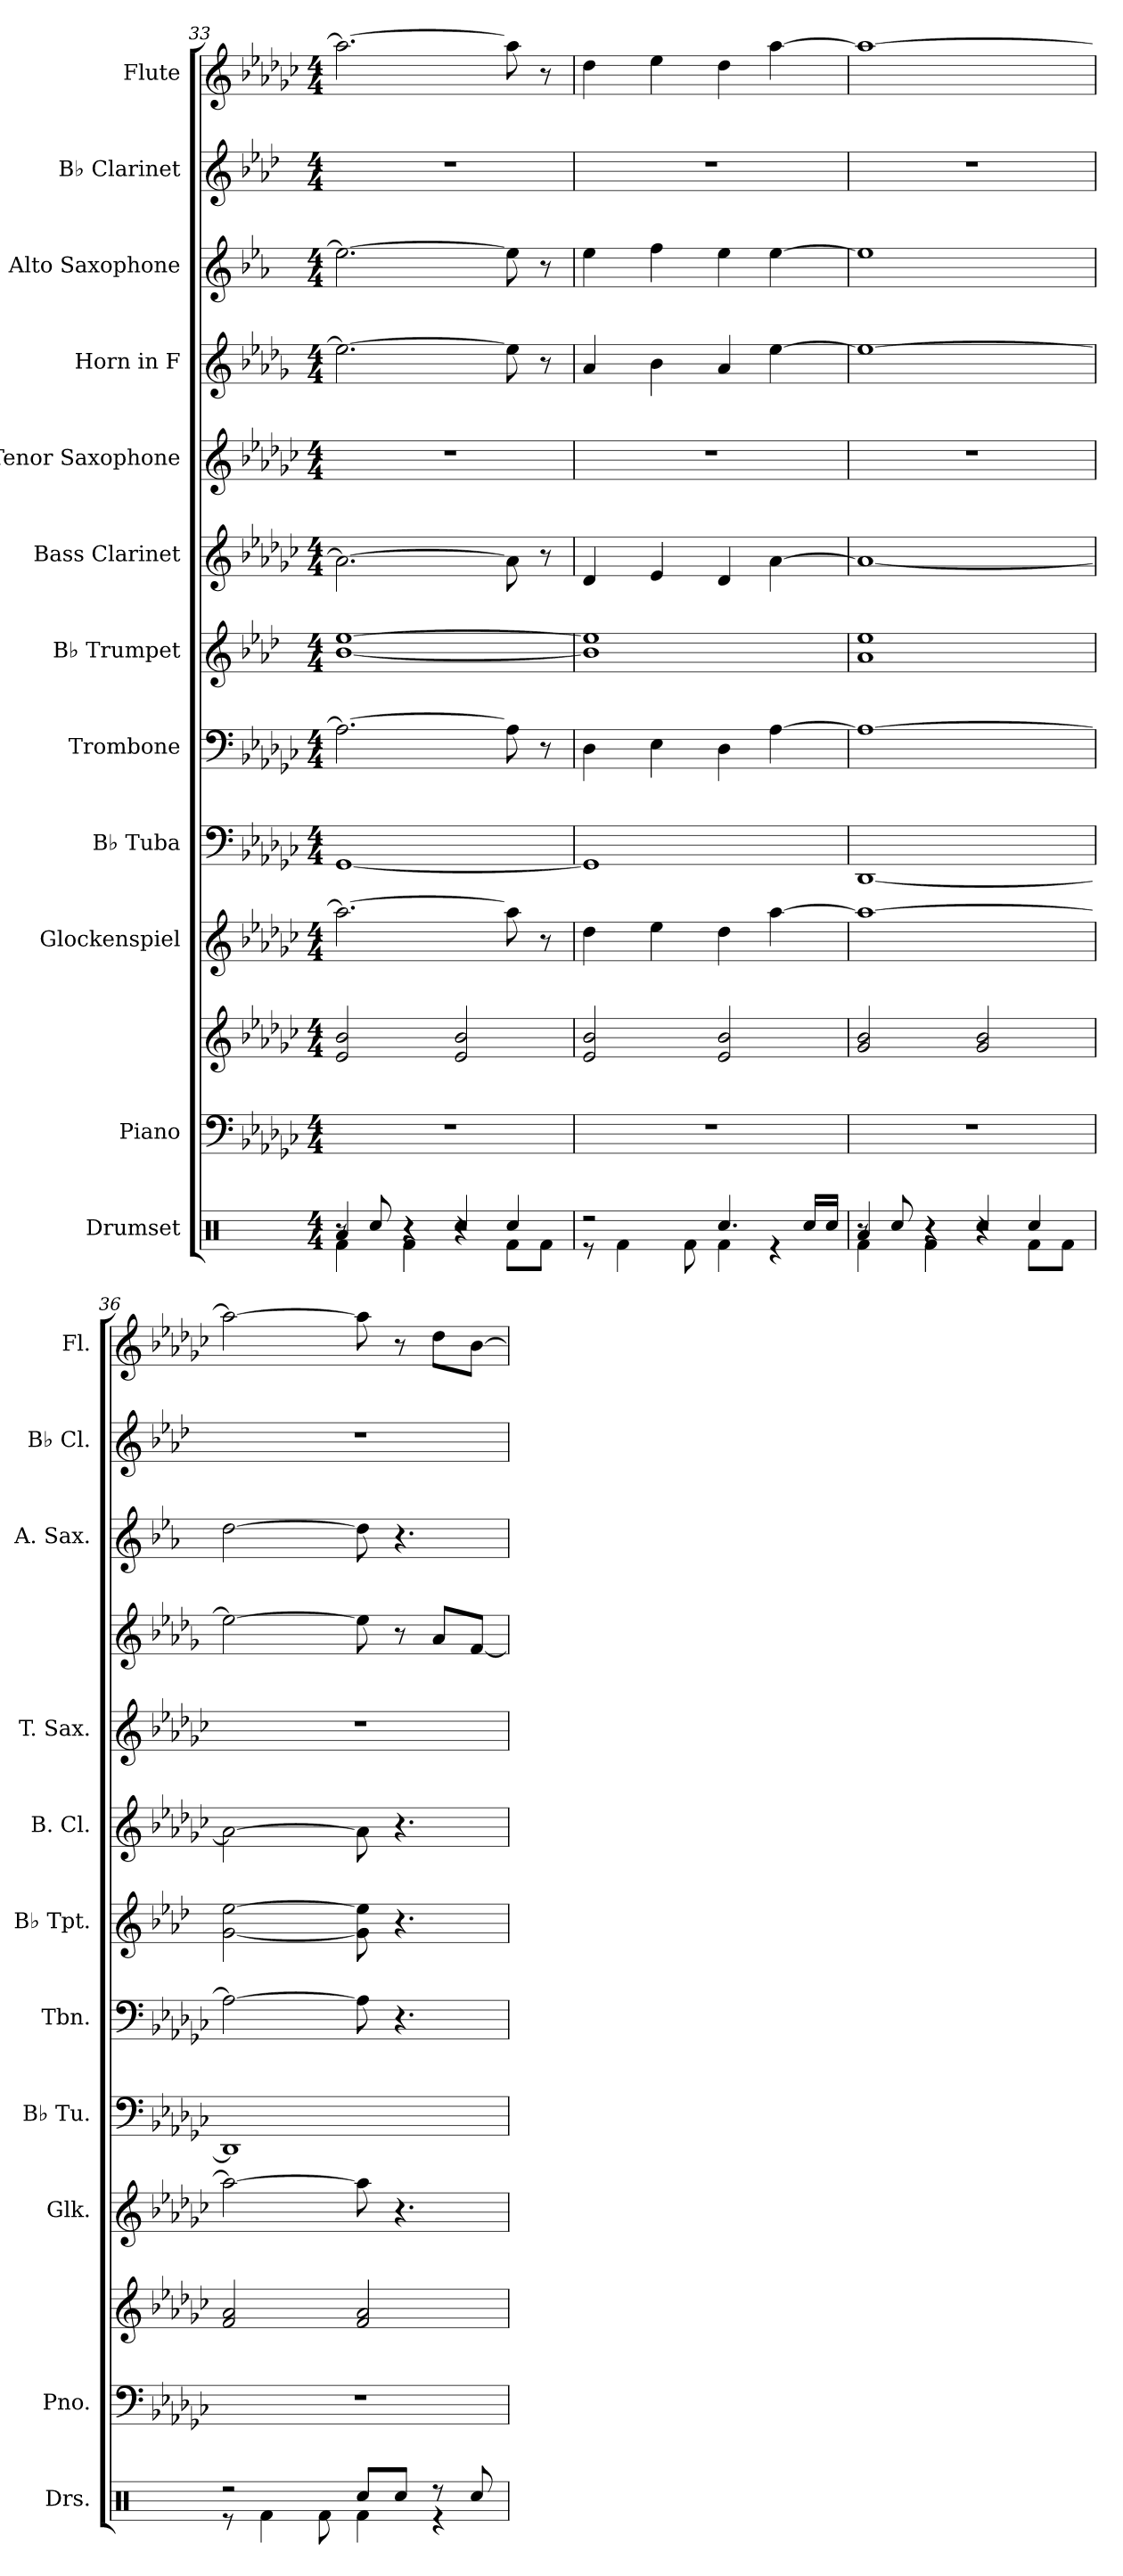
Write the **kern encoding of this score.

**kern	**kern	**kern	**kern	**kern	**kern	**kern	**kern	**kern	**kern	**kern	**kern	**kern
*part12	*part11	*part11	*part10	*part9	*part8	*part7	*part6	*part5	*part4	*part3	*part2	*part1
*staff13	*staff12	*staff11	*staff10	*staff9	*staff8	*staff7	*staff6	*staff5	*staff4	*staff3	*staff2	*staff1
*I"Drumset	*I"Piano	*	*I"Glockenspiel	*I"B♭ Tuba	*I"Trombone	*I"B♭ Trumpet	*I"Bass Clarinet	*I"Tenor Saxophone	*I"Horn in F	*I"Alto Saxophone	*I"B♭ Clarinet	*I"Flute
*I'Drs.	*I'Pno.	*	*I'Glk.	*I'B♭ Tu.	*I'Tbn.	*I'B♭ Tpt.	*I'B. Cl.	*I'T. Sax.	*	*I'A. Sax.	*I'B♭ Cl.	*I'Fl.
*clefX	*clefF4	*clefG2	*clefG2	*clefF4	*clefF4	*clefG2	*clefG2	*clefG2	*clefG2	*clefG2	*clefG2	*clefG2
*	*	*	*ITrd-14c-24	*	*	*ITrd1c2	*ITrd8c14	*ITrd8c14	*ITrd4c7	*ITrd5c9	*ITrd1c2	*
*k[]	*k[b-e-a-d-g-c-]	*k[b-e-a-d-g-c-]	*k[b-e-a-d-g-c-]	*k[b-e-a-d-g-c-]	*k[b-e-a-d-g-c-]	*k[b-e-a-d-g-c-]	*k[b-e-a-d-g-c-]	*k[b-e-a-d-g-c-]	*k[b-e-a-d-g-c-]	*k[b-e-a-d-g-c-]	*k[b-e-a-d-g-c-]	*k[b-e-a-d-g-c-]
*M4/4	*M4/4	*M4/4	*M4/4	*M4/4	*M4/4	*M4/4	*M4/4	*M4/4	*M4/4	*M4/4	*M4/4	*M4/4
=33	=33	=33	=33	=33	=33	=33	=33	=33	=33	=33	=33	=33
*^	*	*	*	*	*	*	*	*	*	*	*	*
*	*^	*	*	*	*	*	*	*	*	*	*	*	*
4Ra/	4Rf\	8r	1r	2e-/ 2b-/	2.aaaa-\_	[1GG-	2.A-\_	[1a- [1dd-	2.A-\_	1r	2.a-\_	2.g-\_	1r	2.aa-\_
.	.	8Rcc/	.	.	.	.	.	.	.	.	.	.	.	.
4r	4Rf\	4r	.	.	.	.	.	.	.	.	.	.	.	.
4Rcc/	4r	2r	.	2e-/ 2b-/	.	.	.	.	.	.	.	.	.	.
4Rcc/	8Rf\L	.	.	.	8aaaa-\]	.	8A-\]	.	8A-\]	.	8a-\]	8g-\]	.	8aa-\]
.	8Rf\J	.	.	.	8r	.	8r	.	8r	.	8r	8r	.	8r
*	*v	*v	*	*	*	*	*	*	*	*	*	*	*	*
=34	=34	=34	=34	=34	=34	=34	=34	=34	=34	=34	=34	=34	=34
2r	8r	1r	2e-/ 2b-/	4dddd-\	1GG-]	4D-\	1a-] 1dd-]	4D-/	1r	4d-/	4g-\	1r	4dd-\
.	4Rf\	.	.	.	.	.	.	.	.	.	.	.	.
.	.	.	.	4eeee-\	.	4E-\	.	4E-/	.	4e-\	4a-\	.	4ee-\
.	8Rf\	.	.	.	.	.	.	.	.	.	.	.	.
4.Rcc/	4Rf\	.	2e-/ 2b-/	4dddd-\	.	4D-\	.	4D-/	.	4d-/	4g-\	.	4dd-\
.	4r	.	.	[4aaaa-\	.	[4A-\	.	[4A-\	.	[4a-\	[4g-\	.	[4aa-\
16Rcc/LL	.	.	.	.	.	.	.	.	.	.	.	.	.
16Rcc/JJ	.	.	.	.	.	.	.	.	.	.	.	.	.
!!LO:PB:g=z
=35	=35	=35	=35	=35	=35	=35	=35	=35	=35	=35	=35	=35	=35
*	*^	*	*	*	*	*	*	*	*	*	*	*	*
4Ra/	4Rf\	8r	1r	2g-/ 2b-/	1aaaa-_	[1DD-	1A-_	1g- 1dd-	1A-_	1r	1a-_	1g-]	1r	1aa-_
.	.	8Rcc/	.	.	.	.	.	.	.	.	.	.	.	.
4r	4Rf\	4r	.	.	.	.	.	.	.	.	.	.	.	.
4Rcc/	4r	2r	.	2g-/ 2b-/	.	.	.	.	.	.	.	.	.	.
4Rcc/	8Rf\L	.	.	.	.	.	.	.	.	.	.	.	.	.
.	8Rf\J	.	.	.	.	.	.	.	.	.	.	.	.	.
*	*v	*v	*	*	*	*	*	*	*	*	*	*	*	*
=36	=36	=36	=36	=36	=36	=36	=36	=36	=36	=36	=36	=36	=36
2r	8r	1r	2f/ 2a-/	2aaaa-\_	1DD-]	2A-\_	[2f\ [2dd-\	2A-\_	1r	2a-\_	[2f\	1r	2aa-\_
.	4Rf\	.	.	.	.	.	.	.	.	.	.	.	.
.	8Rf\	.	.	.	.	.	.	.	.	.	.	.	.
8Rcc/L	4Rf\	.	2f/ 2a-/	8aaaa-\]	.	8A-\]	8f\] 8dd-\]	8A-\]	.	8a-\]	8f\]	.	8aa-\]
8Rcc/J	.	.	.	4.r	.	4.r	4.r	4.r	.	8r	4.r	.	8r
8r	4r	.	.	.	.	.	.	.	.	8d-/L	.	.	8dd-\L
8Rcc/	.	.	.	.	.	.	.	.	.	[8B-/J	.	.	[8b-\J
*v	*v	*	*	*	*	*	*	*	*	*	*	*	*
=	=	=	=	=	=	=	=	=	=	=	=	=
*-	*-	*-	*-	*-	*-	*-	*-	*-	*-	*-	*-	*-
